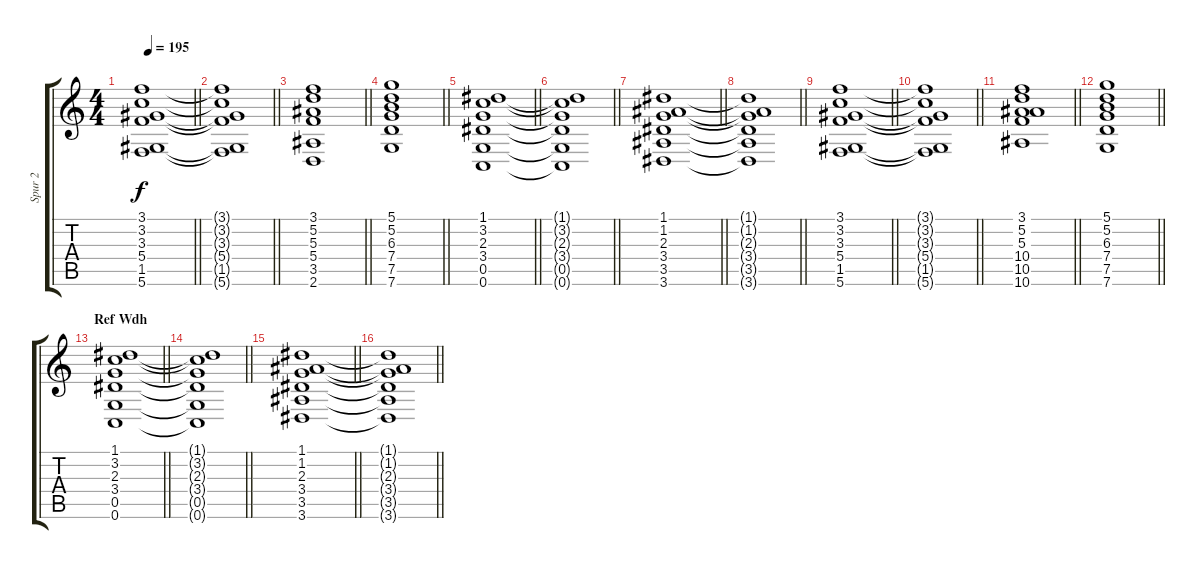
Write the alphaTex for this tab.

\track ("Spur 2" "Spur 2") {instrument stringensemble2}
\staff {score tabs}
\tuning (D5 A4 F4 C4 G3 C3) {hide}
\ts (4 4)
\tempo 195
\clef g2
\barLineRight lightlight
\ks c
(3.1 3.2 3.3 5.4 1.5 5.6).1{dy f} |
\barLineRight lightlight
(3.1{t} 3.2{t} 3.3{t} 5.4{t} 1.5{t} 5.6{t}).1 |
\barLineRight lightlight
(3.1 5.2 5.3 5.4 3.5 2.6).1 |
\barLineRight lightlight
(5.1 5.2 6.3 7.4 7.5 7.6).1 |
\barLineRight lightlight
(1.1 3.2 2.3 3.4 0.5 0.6).1 |
\barLineRight lightlight
(1.1{t} 3.2{t} 2.3{t} 3.4{t} 0.5{t} 0.6{t}).1 |
\barLineRight lightlight
(1.1 1.2 2.3 3.4 3.5 3.6).1 |
\barLineRight lightlight
(1.1{t} 1.2{t} 2.3{t} 3.4{t} 3.5{t} 3.6{t}).1 |
\barLineRight lightlight
(3.1 3.2 3.3 5.4 1.5 5.6).1 |
\barLineRight lightlight
(3.1{t} 3.2{t} 3.3{t} 5.4{t} 1.5{t} 5.6{t}).1 |
\barLineRight lightlight
(3.1 5.2 5.3 10.4 10.5 10.6).1 |
\barLineRight lightlight
(5.1 5.2 6.3 7.4 7.5 7.6).1 |
\section ("" "Ref Wdh")
\barLineRight lightlight
(1.1 3.2 2.3 3.4 0.5 0.6).1 |
\barLineRight lightlight
(1.1{t} 3.2{t} 2.3{t} 3.4{t} 0.5{t} 0.6{t}).1 |
\barLineRight lightlight
(1.1 1.2 2.3 3.4 3.5 3.6).1 |
\barLineRight lightlight
(1.1{t} 1.2{t} 2.3{t} 3.4{t} 3.5{t} 3.6{t}).1
